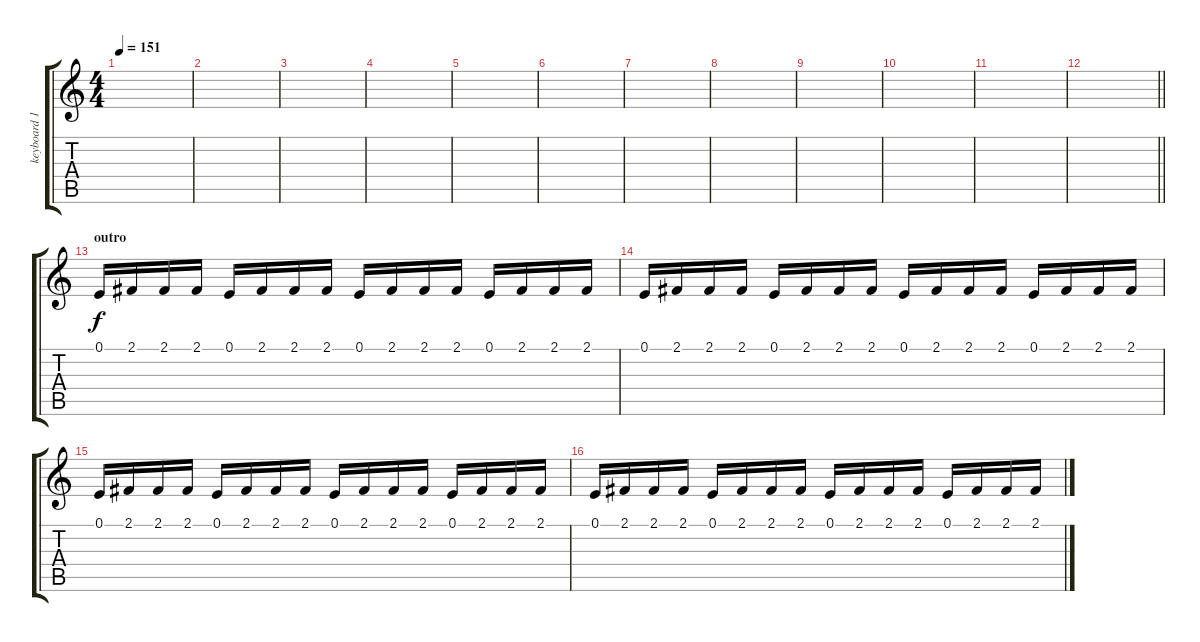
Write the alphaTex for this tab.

\track ("keyboard 1" "keyboard 1") {instrument lead1square}
\staff {score tabs}
\tuning (E4 B3 G3 D3 A2 E2) {hide}
\ts (4 4)
\tempo 151
\clef g2
\ks c
|
|
|
|
|
|
|
|
|
|
|
\barLineRight lightlight
|
\section ("" "outro")
0.1.16{balance 16} 2.1.16 2.1.16 2.1.16 0.1.16 2.1.16 2.1.16 2.1.16 0.1.16 2.1.16 2.1.16 2.1.16 0.1.16 2.1.16 2.1.16 2.1.16 |
0.1.16 2.1.16 2.1.16 2.1.16 0.1.16 2.1.16 2.1.16 2.1.16 0.1.16 2.1.16 2.1.16 2.1.16 0.1.16 2.1.16 2.1.16 2.1.16 |
0.1.16 2.1.16 2.1.16 2.1.16 0.1.16 2.1.16 2.1.16 2.1.16 0.1.16 2.1.16 2.1.16 2.1.16 0.1.16 2.1.16 2.1.16 2.1.16 |
0.1.16 2.1.16 2.1.16 2.1.16 0.1.16 2.1.16 2.1.16 2.1.16 0.1.16 2.1.16 2.1.16 2.1.16 0.1.16 2.1.16 2.1.16 2.1.16
